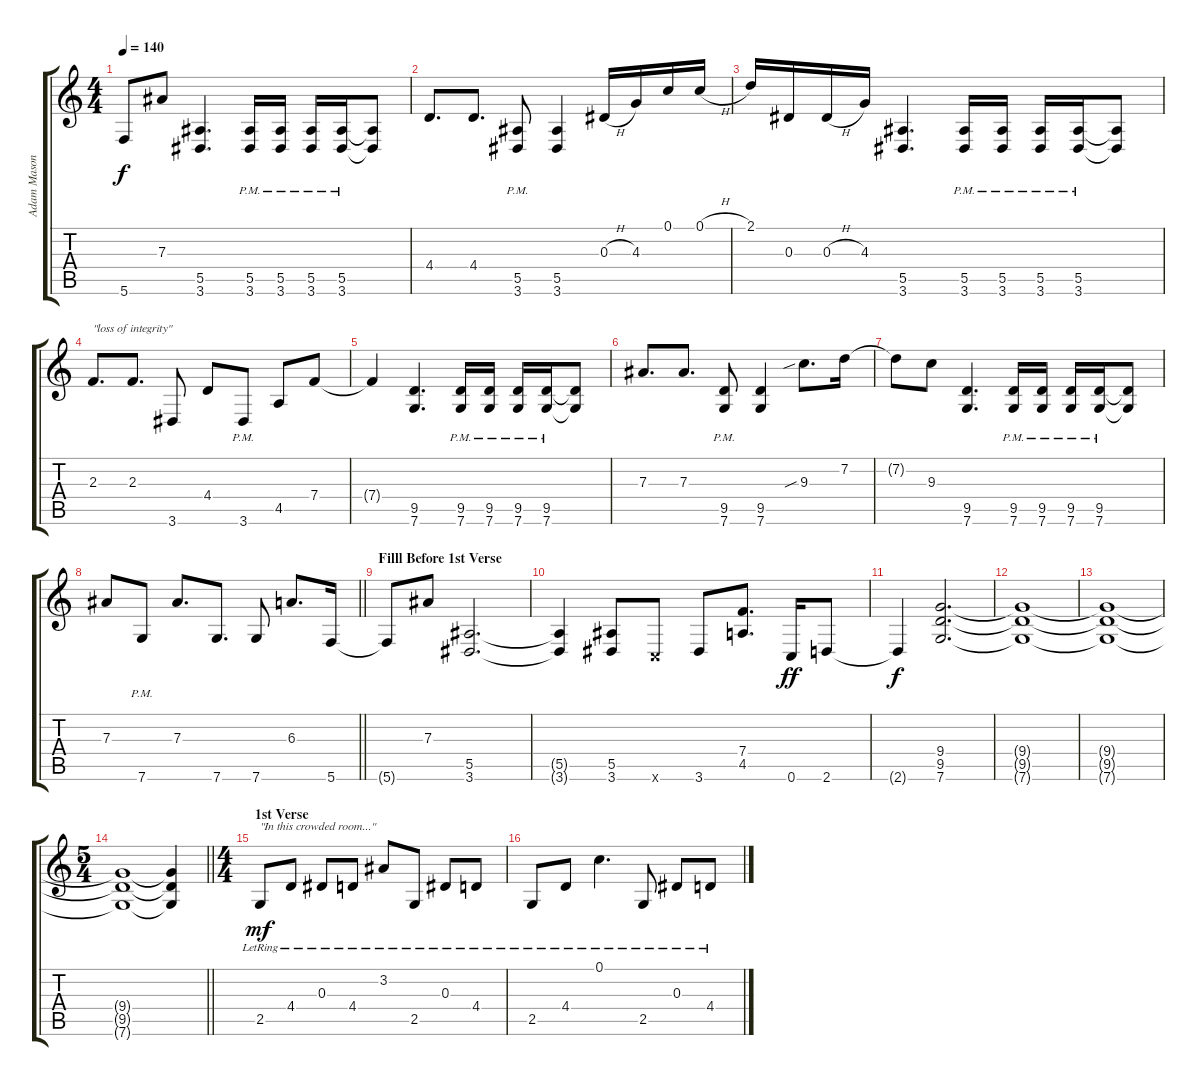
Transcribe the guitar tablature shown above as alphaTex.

\track ("Adam Mason (Rythm Guitar)" "Adam Mason") {instrument distortionguitar}
\staff {score tabs}
\tuning (C4 G3 Eb3 Bb2 F2 C2) {hide}
\ts (4 4)
\tempo 140
\clef g2
\ks c
5.6{t}.8{dy f} 7.3.8 (5.5 3.6).4{d} (5.5{pm} 3.6{pm}).16 (5.5{pm} 3.6{pm}).16 (5.5{pm} 3.6{pm}).16 (5.5{pm} 3.6{pm}).16 (5.5{t} 3.6{t}).8 |
4.4.8{d} 4.4.8{d} (5.5{pm} 3.6{pm}).8 (5.5 3.6).4 0.3{h}.16 4.3.16 0.1.16 0.1{h}.16 |
2.1.16 0.3.16 0.3{h}.16 4.3.16 (5.5 3.6).4{d} (5.5{pm} 3.6{pm}).16 (5.5{pm} 3.6{pm}).16 (5.5{pm} 3.6{pm}).16 (5.5{pm} 3.6{pm}).16 (5.5{t} 3.6{t}).8 |
2.3.8{d txt "\"loss of integrity\""} 2.3.8{d} 3.6.8 4.4.8 3.6{pm}.8 4.5.8 7.4.8 |
7.4{t}.4 (9.5 7.6).4{d} (9.5{pm} 7.6{pm}).16 (9.5{pm} 7.6{pm}).16 (9.5{pm} 7.6{pm}).16 (9.5{pm} 7.6{pm}).16 (9.5{t} 7.6{t}).8 |
7.3.8{d} 7.3.8{d} (9.5{pm} 7.6{pm}).8 (9.5 7.6).4 9.3{sib}.8{d} 7.2.16 |
7.2{t}.8 9.3.8 (9.5 7.6).4{d} (9.5{pm} 7.6{pm}).16 (9.5{pm} 7.6{pm}).16 (9.5{pm} 7.6{pm}).16 (9.5{pm} 7.6{pm}).16 (9.5{t} 7.6{t}).8 |
\barLineRight lightlight
7.3.8 7.6{pm}.8 7.3.8{d} 7.6.8{d} 7.6.8 6.3.8{d} 5.6.16 |
\section ("" "Filll Before 1st Verse")
5.6{t}.8 7.3.8 (5.5 3.6).2{d} |
(5.5{t} 3.6{t}).4 (5.5 3.6).8 0.6{x}.8 3.6.8 (7.4 4.5).8{d} 0.6.16{dy ff} 2.6.8 |
2.6{t}.4{dy f} (9.4 9.5 7.6).2{d} |
(9.4{t} 9.5{t} 7.6{t}).1 |
(9.4{t} 9.5{t} 7.6{t}).1 |
\ts (5 4)
\barLineRight lightlight
(9.4{t} 9.5{t} 7.6{t}).1 (9.4{t} 9.5{t} 7.6{t}).4 |
\ts (4 4)
\section ("" "1st Verse")
2.5{lr}.8{txt "\"In this crowded room...\"" dy mf instrument electricguitarclean} 4.4{lr}.8 0.3{lr}.8 4.4{lr}.8 3.2{lr}.8 2.5{lr}.8 0.3{lr}.8 4.4{lr}.8 |
2.5{lr}.8 4.4{lr}.8 0.1{lr}.4{d} 2.5{lr}.8 0.3{lr}.8 4.4{lr}.8
